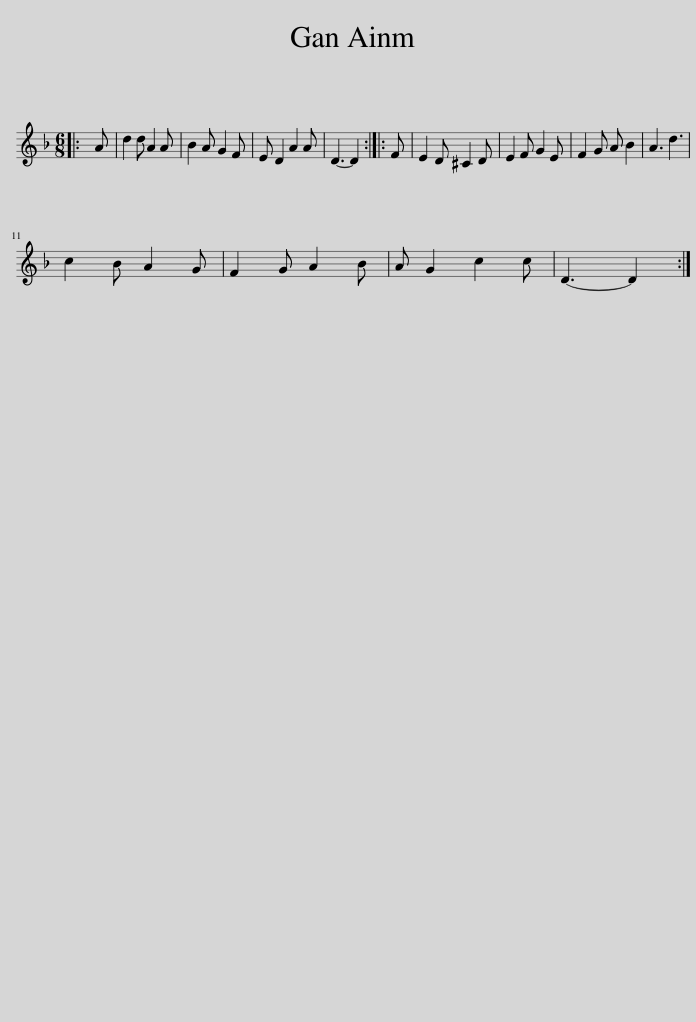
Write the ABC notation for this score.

X:1
L:1/8
M:6/8
I:linebreak $
K:Dmin
V:1 treble
V:1
|: A | d2 d A2 A | B2 A G2 F | E D2 A2 A | D3- D2 :: %5
 F | E2 D ^C2 D | E2 F G2 E | F2 G A B2 | A3 d3 |$ %10
 c2 B A2 G | F2 G A2 B | A G2 c2 c | D3- D2 :| %14
